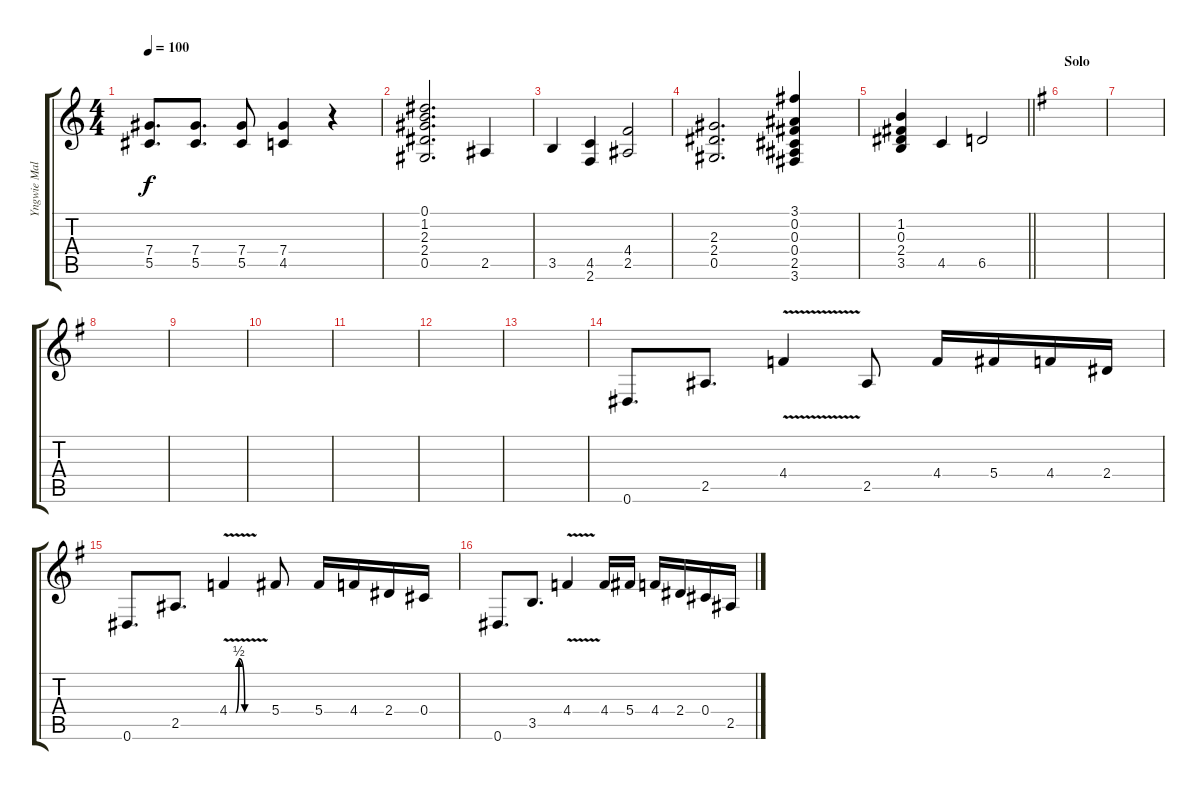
\track ("Yngwie Malmsteen" "Yngwie Mal") {instrument overdrivenguitar}
\staff {score tabs}
\tuning (Eb4 Bb3 Gb3 Db3 Ab2 Eb2) {hide}
\ts (4 4)
\tempo 100
\clef g2
\ks c
(7.4 5.5).8{d dy f} (7.4 5.5).8{d} (7.4 5.5).8 (7.4 4.5).4 r.4 |
(0.1 1.2 2.3 2.4 0.5).2{d} 2.5.4 |
3.5.4 (4.5 2.6).4 (4.4 2.5).2 |
(2.3 2.4 0.5).2{d} (3.1 0.2 0.3 0.4 2.5 3.6).4 |
\barLineRight lightlight
(1.2 0.3 2.4 3.5).4 4.5.4 6.5.2 |
\section ("" "Solo")
\ks eminor
|
|
|
|
|
|
|
|
0.6.8{d} 2.5.8{d} 4.4{v}.4 2.5.8 4.4.16 5.4.16 4.4.16 2.4.16 |
0.6.8{d} 2.5.8{d} 4.4{be (custom 0 0 10 0 15 2 24 0 60 0) v}.4 5.4.8 5.4.16 4.4.16 2.4.16 0.4.16 |
0.6.8{d} 3.5.8{d} 4.4{v}.4 4.4.16 5.4.16 4.4.16 2.4.16 0.4.16 2.5.16
